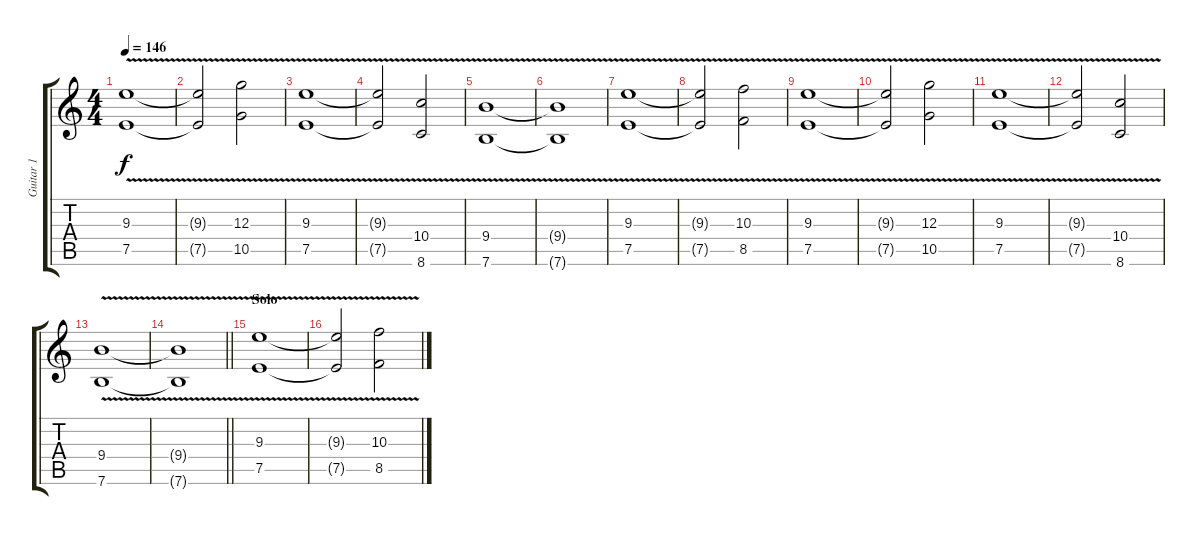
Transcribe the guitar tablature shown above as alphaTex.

\track ("Guitar 1" "Guitar 1") {instrument distortionguitar}
\staff {score tabs}
\tuning (E4 B3 G3 D3 A2 E2) {hide}
\ts (4 4)
\tempo 146
\clef g2
\ks c
(9.3{v} 7.5).1{dy f} |
(9.3{t} 7.5{t}).2 (12.3{v} 10.5).2 |
(9.3{v} 7.5).1 |
(9.3{t} 7.5{t}).2 (10.4{v} 8.6{v}).2 |
(9.4{v} 7.6{v}).1 |
(9.4{t} 7.6{t}).1 |
(9.3{v} 7.5{v}).1 |
(9.3{t} 7.5{t}).2 (10.3{v} 8.5).2 |
(9.3{v} 7.5).1 |
(9.3{t} 7.5{t}).2 (12.3{v} 10.5).2 |
(9.3{v} 7.5).1 |
(9.3{t} 7.5{t}).2 (10.4{v} 8.6{v}).2 |
(9.4{v} 7.6{v}).1 |
\barLineRight lightlight
(9.4{t} 7.6{t}).1 |
\section ("" "Solo")
(9.3{v} 7.5{v}).1 |
(9.3{t} 7.5{t}).2 (10.3{v} 8.5).2
